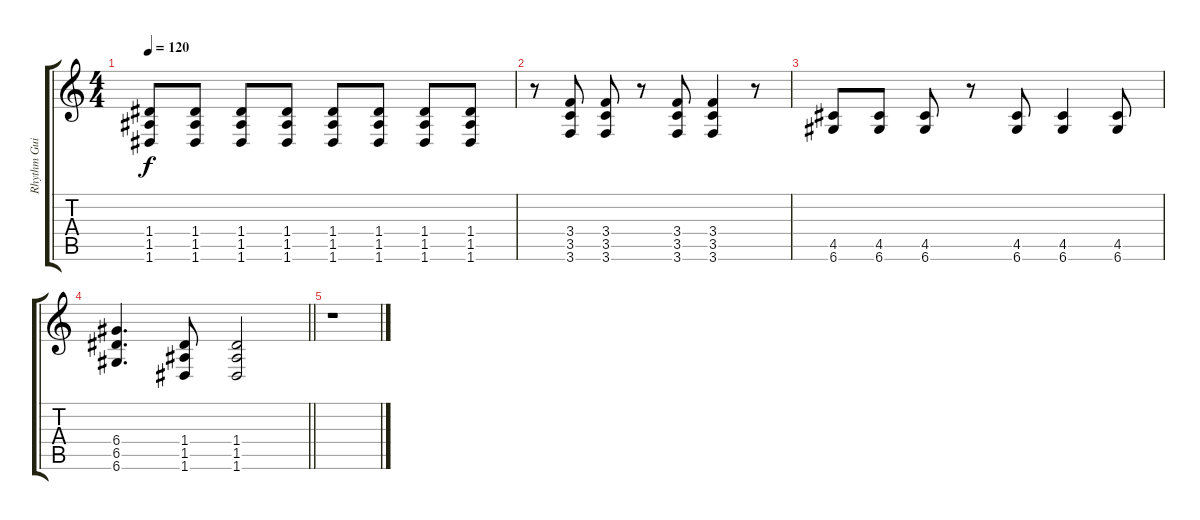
\track ("Rhythm Guitar" "Rhythm Gui") {instrument distortionguitar}
\staff {score tabs}
\tuning (E4 B3 G3 D3 A2 D2) {hide}
\ts (4 4)
\tempo 120
\clef g2
\ks c
(1.4 1.5 1.6).8{dy f} (1.4 1.5 1.6).8 (1.4 1.5 1.6).8 (1.4 1.5 1.6).8 (1.4 1.5 1.6).8 (1.4 1.5 1.6).8 (1.4 1.5 1.6).8 (1.4 1.5 1.6).8 |
r.8 (3.4 3.5 3.6).8 (3.4 3.5 3.6).8 r.8 (3.4 3.5 3.6).8 (3.4 3.5 3.6).4 r.8 |
(4.5 6.6).8 (4.5 6.6).8 (4.5 6.6).8 r.8 (4.5 6.6).8 (4.5 6.6).4 (4.5 6.6).8 |
\barLineRight lightlight
(6.4 6.5 6.6).4{d} (1.4 1.5 1.6).8 (1.4 1.5 1.6).2 |
r.1
